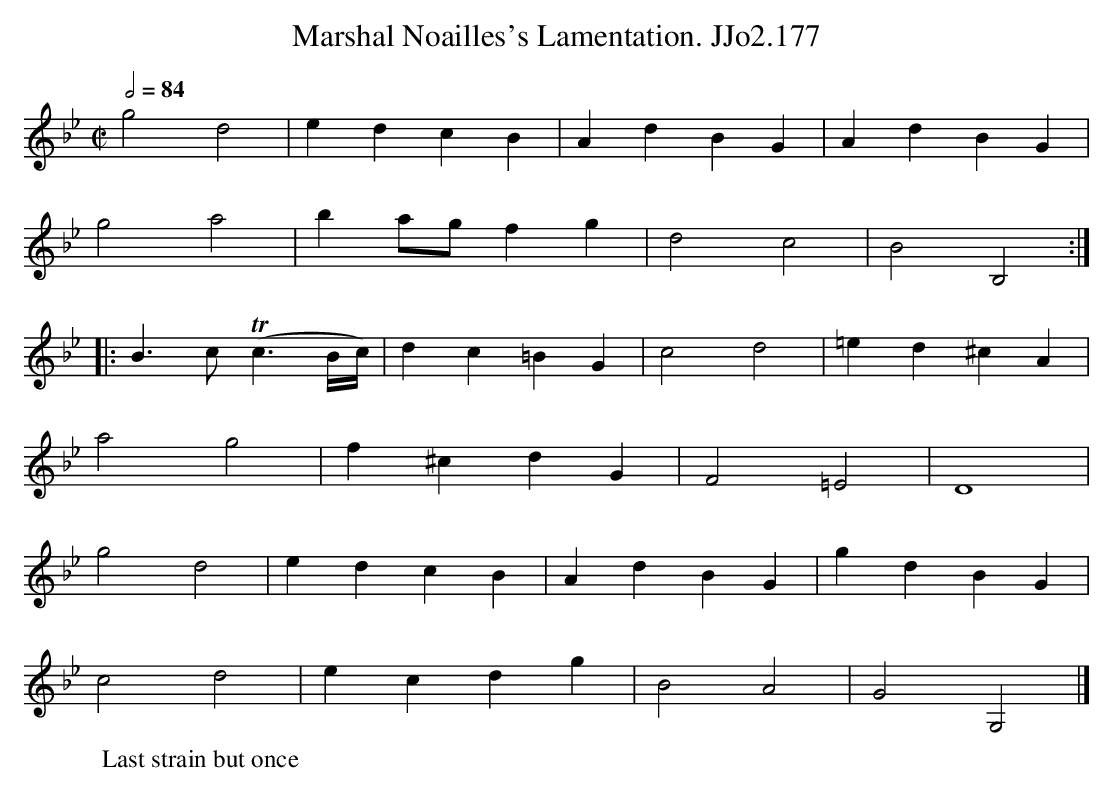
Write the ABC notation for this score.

X:1
T:Marshal Noailles's Lamentation. JJo2.177
M:C|
L:1/4
Q:1/2=84
W:Last strain but once
K:Gm
g2d2|edcB|AdBG|AdBG|
g2a2|ba/g/fg|d2c2|B2B,2:|
|:B>c(Tc3/2B//c//)|dc=BG|c2d2|=ed^cA|
a2g2|f^cdG|F2=E2|D4|
g2d2|edcB|AdBG|gdBG|
c2d2|ecdg|B2A2|G2G,2|]
